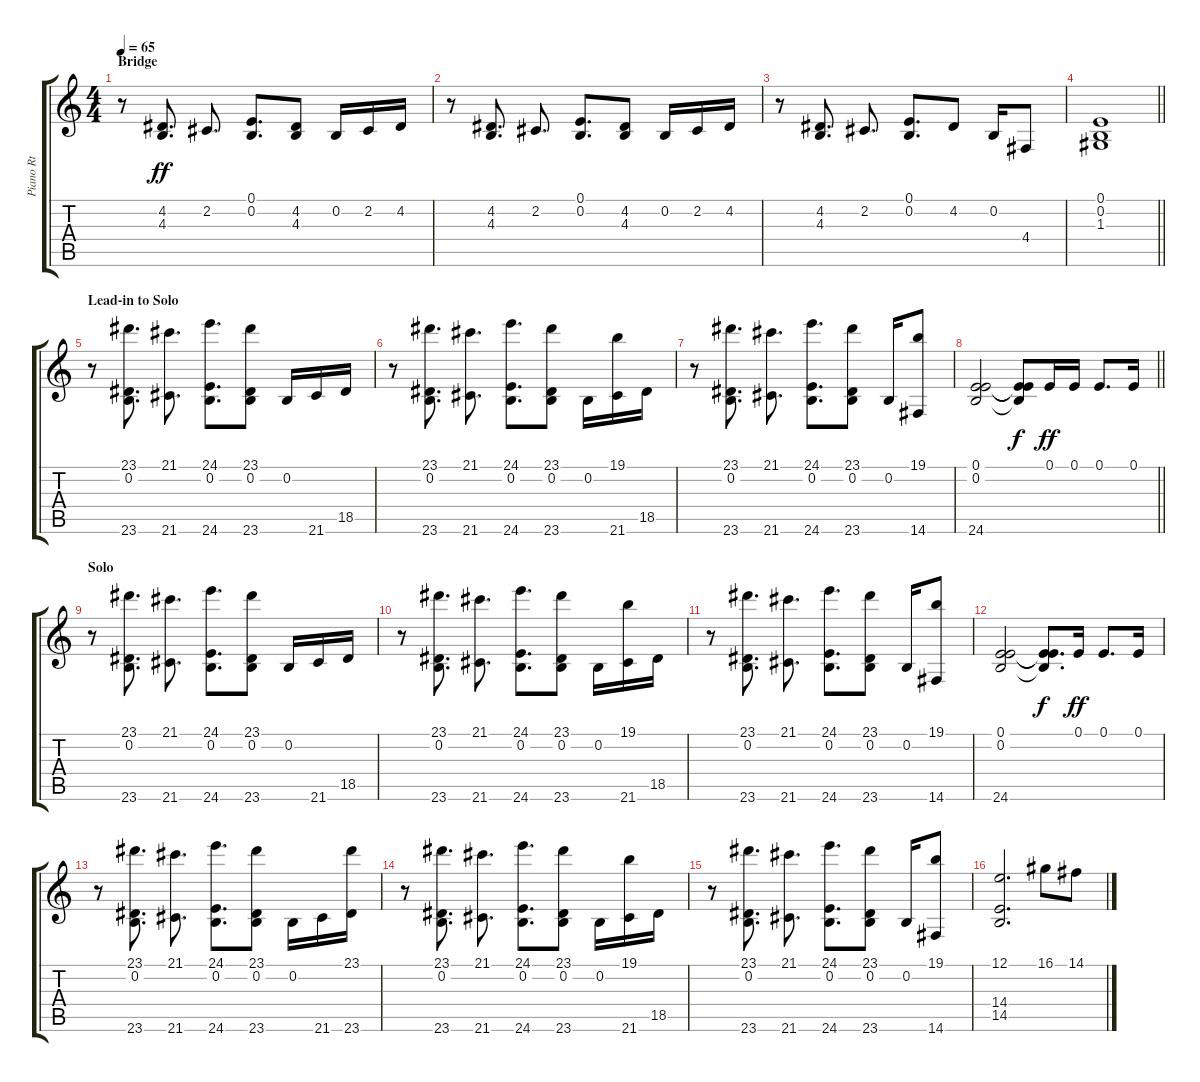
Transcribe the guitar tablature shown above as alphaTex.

\track ("Piano Rt" "Piano Rt") {instrument brightacousticpiano}
\staff {score tabs}
\tuning (E4 B3 G3 D3 A2 E2) {hide}
\ts (4 4)
\section ("" "Bridge")
\tempo 65
\clef g2
\ks c
r.8{dy ff} (4.2 4.3).8{d} 2.2.8{d} (0.1 0.2).8{d} (4.2 4.3).8 0.2.16 2.2.16 4.2.16 |
r.8 (4.2 4.3).8{d} 2.2.8{d} (0.1 0.2).8{d} (4.2 4.3).8 0.2.16 2.2.16 4.2.16 |
r.8 (4.2 4.3).8{d} 2.2.8{d} (0.1 0.2).8{d} 4.2.8 0.2.16 4.4.8 |
\barLineRight lightlight
(0.1 0.2 1.3).1 |
\section ("" "Lead-in to Solo")
r.8 (23.1 0.2 23.6).8{d} (21.1 21.6).8{d} (24.1 0.2 24.6).8{d} (23.1 0.2 23.6).8 0.2.16 21.6.16 18.5.16 |
r.8 (23.1 0.2 23.6).8{d} (21.1 21.6).8{d} (24.1 0.2 24.6).8{d} (23.1 0.2 23.6).8 0.2.16 (19.1 21.6).16 18.5.16 |
r.8 (23.1 0.2 23.6).8{d} (21.1 21.6).8{d} (24.1 0.2 24.6).8{d} (23.1 0.2 23.6).8 0.2.16 (19.1 14.6).8 |
\barLineRight lightlight
(0.1 0.2 24.6).2 (0.1{t} 0.2{t} 24.6{t}).8{dy f} 0.1.16{dy ff} 0.1.16 0.1.8{d} 0.1.16 |
\section ("" "Solo")
r.8 (23.1 0.2 23.6).8{d} (21.1 21.6).8{d} (24.1 0.2 24.6).8{d} (23.1 0.2 23.6).8 0.2.16 21.6.16 18.5.16 |
r.8 (23.1 0.2 23.6).8{d} (21.1 21.6).8{d} (24.1 0.2 24.6).8{d} (23.1 0.2 23.6).8 0.2.16 (19.1 21.6).16 18.5.16 |
r.8 (23.1 0.2 23.6).8{d} (21.1 21.6).8{d} (24.1 0.2 24.6).8{d} (23.1 0.2 23.6).8 0.2.16 (19.1 14.6).8 |
(0.1 0.2 24.6).2 (0.1{t} 0.2{t} 24.6{t}).8{d dy f} 0.1.16{dy ff} 0.1.8{d} 0.1.16 |
r.8 (23.1 0.2 23.6).8{d} (21.1 21.6).8{d} (24.1 0.2 24.6).8{d} (23.1 0.2 23.6).8 0.2.16 21.6.16 (23.1 23.6).16 |
r.8 (23.1 0.2 23.6).8{d} (21.1 21.6).8{d} (24.1 0.2 24.6).8{d} (23.1 0.2 23.6).8 0.2.16 (19.1 21.6).16 18.5.16 |
r.8 (23.1 0.2 23.6).8{d} (21.1 21.6).8{d} (24.1 0.2 24.6).8{d} (23.1 0.2 23.6).8 0.2.16 (19.1 14.6).8 |
(12.1 14.4 14.5).2{d} 16.1.8 14.1.8
